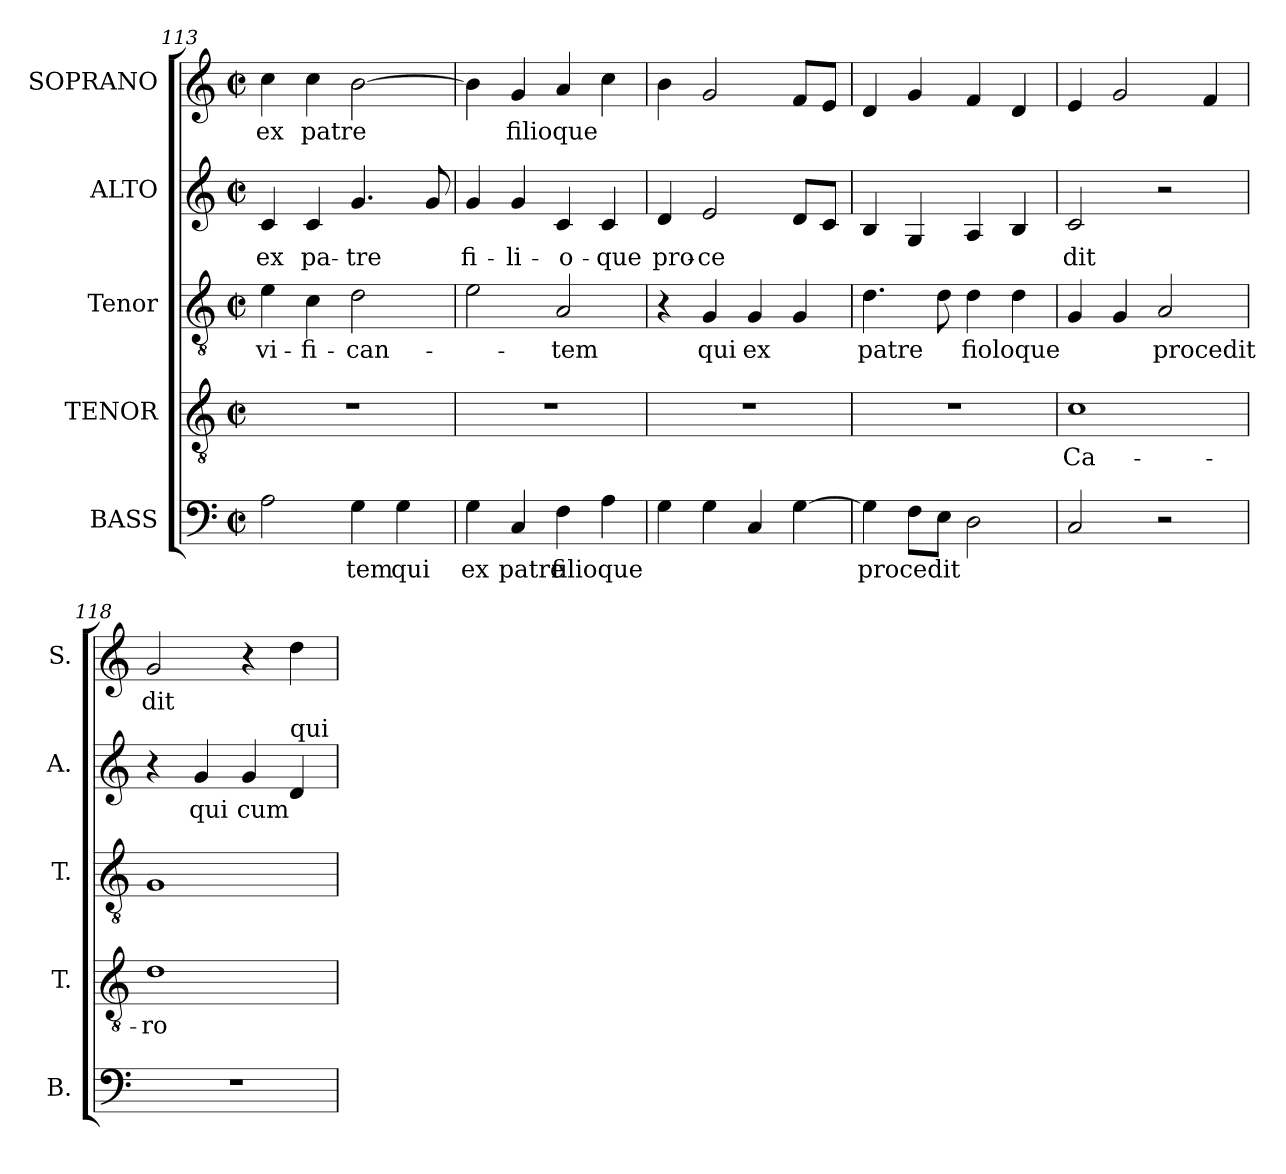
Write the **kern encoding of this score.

**kern	**text	**kern	**text	**kern	**text	**kern	**text	**kern	**text
*part5	*part5	*part4	*part4	*part3	*part3	*part2	*part2	*part1	*part1
*staff5	*staff5	*staff4	*staff4	*staff3	*staff3	*staff2	*staff2	*staff1	*staff1
*I"BASS	*	*I"TENOR	*	*I"Tenor	*	*I"ALTO	*	*I"SOPRANO	*
*I'B.	*	*I'T.	*	*I'T.	*	*I'A.	*	*I'S.	*
!!LO:LB:g=z
*clefF4	*	*clefGv2	*	*clefGv2	*	*clefG2	*	*clefG2	*
*	*	*ITrd7c12	*	*ITrd7c12	*	*	*	*	*
*k[]	*	*k[]	*	*k[]	*	*k[]	*	*k[]	*
*C:	*	*C:	*	*C:	*	*C:	*	*C:	*
*M2/2	*	*M2/2	*	*M2/2	*	*M2/2	*	*M2/2	*
*met(c|)	*	*met(c|)	*	*met(c|)	*	*met(c|)	*	*met(c|)	*
=113	=113	=113	=113	=113	=113	=113	=113	=113	=113
!	!	!	!	!	!LO:LY:b:color=#000000	!	!	!	!
!	!	!	!	!	!	!	!LO:LY:b:color=#000000	!	!
!	!	!	!	!	!	!	!	!	!LO:LY:b:color=#000000
2Ai\	.	1r	.	4Ei\	-vi-	4ci/	ex	4cci\	ex
!	!	!	!	!	!LO:LY:b:color=#000000	!	!	!	!
!	!	!	!	!	!	!	!LO:LY:b:color=#000000	!	!
!	!	!	!	!	!	!	!	!	!LO:LY:b:color=#000000
.	.	.	.	4Ci\	-fi-	4ci/	pa-	4cci\	patre
!	!LO:LY:b:color=#000000	!	!	!	!	!	!	!	!
!	!	!	!	!	!LO:LY:b:color=#000000	!	!	!	!
!	!	!	!	!	!	!	!LO:LY:b:color=#000000	!	!
4Gi\	-tem	.	.	2Di\	-can-	4.gi/	-tre	[2bi\	.
!	!LO:LY:b:color=#000000	!	!	!	!	!	!	!	!
4Gi\	qui	.	.	.	.	.	.	.	.
.	.	.	.	.	.	8gi/	.	.	.
=114	=114	=114	=114	=114	=114	=114	=114	=114	=114
!	!LO:LY:b:color=#000000	!	!	!	!	!	!	!	!
!	!	!	!	!	!	!	!LO:LY:b:color=#000000	!	!
4Gi\	ex	1r	.	2Ei\	.	4gi/	fi-	4bi\]	.
!	!LO:LY:b:color=#000000	!	!	!	!	!	!	!	!
!	!	!	!	!	!	!	!LO:LY:b:color=#000000	!	!
!	!	!	!	!	!	!	!	!	!LO:LY:b:color=#000000
4Ci/	patre	.	.	.	.	4gi/	-li-	4gi/	filioque
!	!LO:LY:b:color=#000000	!	!	!	!	!	!	!	!
!	!	!	!	!	!LO:LY:b:color=#000000	!	!	!	!
!	!	!	!	!	!	!	!LO:LY:b:color=#000000	!	!
4Fi\	filioque	.	.	2AAi/	-tem	4ci/	-o-	4ai/	.
!	!	!	!	!	!	!	!LO:LY:b:color=#000000	!	!
4Ai\	.	.	.	.	.	4ci/	-que	4cci\	.
=115	=115	=115	=115	=115	=115	=115	=115	=115	=115
!	!	!	!	!	!	!	!LO:LY:b:color=#000000	!	!
4Gi\	.	1r	.	4r	.	4di/	pro-	4bi\	.
!	!	!	!	!	!LO:LY:b:color=#000000	!	!	!	!
!	!	!	!	!	!	!	!LO:LY:b:color=#000000	!	!
4Gi\	.	.	.	4GGi/	qui	2ei/	-ce	2gi/	.
!	!	!	!	!	!LO:LY:b:color=#000000	!	!	!	!
4Ci/	.	.	.	4GGi/	ex	.	.	.	.
[4Gi\	.	.	.	4GGi/	.	8di/L	.	8fi/L	.
.	.	.	.	.	.	8ci/J	.	8ei/J	.
=116	=116	=116	=116	=116	=116	=116	=116	=116	=116
!	!LO:LY:b:color=#000000	!	!	!	!	!	!	!	!
!	!	!	!	!	!LO:LY:b:color=#000000	!	!	!	!
4Gi\]	procedit	1r	.	4.Di\	patre	4Bi/	.	4di/	.
8Fi\L	.	.	.	.	.	4Gi/	.	4gi/	.
8Ei\J	.	.	.	8Di\	.	.	.	.	.
!	!	!	!	!	!LO:LY:b:color=#000000	!	!	!	!
2Di\	.	.	.	4Di\	fioloque	4Ai/	.	4fi/	.
.	.	.	.	4Di\	.	4Bi/	.	4di/	.
=117	=117	=117	=117	=117	=117	=117	=117	=117	=117
!	!	!	!LO:LY:b:color=#000000	!	!	!	!	!	!
!	!	!	!	!	!	!	!LO:LY:b:color=#000000	!	!
2Ci/	.	1Ci	Ca-	4GGi/	.	2ci/	dit	4ei/	.
.	.	.	.	4GGi/	.	.	.	2gi/	.
!	!	!	!	!	!LO:LY:b:color=#000000	!	!	!	!
2r	.	.	.	2AAi/	procedit	2r	.	.	.
.	.	.	.	.	.	.	.	4fi/	.
!!LO:PB:g=z
=118	=118	=118	=118	=118	=118	=118	=118	=118	=118
!	!	!	!LO:LY:b:color=#000000	!	!	!	!	!	!
!	!	!	!	!	!	!	!	!	!LO:LY:b:color=#000000
1r	.	1Di	-ro-	1GGi	.	4r	.	2gi/	dit
!	!	!	!	!	!	!	!LO:LY:b:color=#000000	!	!
.	.	.	.	.	.	4gi/	qui	.	.
!	!	!	!	!	!	!	!LO:LY:b:color=#000000	!	!
.	.	.	.	.	.	4gi/	cum	4r	.
!	!	!	!	!	!	!LO:TX:a:t=qui	!	!	!
.	.	.	.	.	.	4di/	.	4ddi\	.
=	=	=	=	=	=	=	=	=	=
*-	*-	*-	*-	*-	*-	*-	*-	*-	*-
